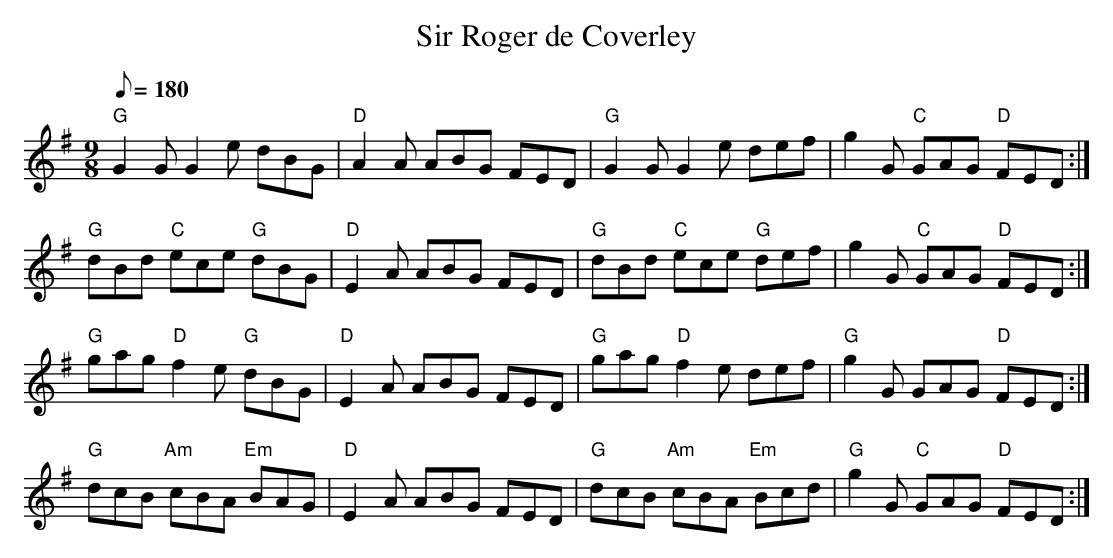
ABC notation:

X:1
T:Sir Roger de Coverley
M:9/8
Q:180
K:G
"G" G2G G2e dBG | "D" A2A ABG FED | "G" G2G G2e def | g2G "C" GAG "D" FED :|
"G" dBd "C" ece "G" dBG | "D" E2A ABG FED | "G" dBd "C" ece "G" def |\
  g2G "C" GAG "D" FED :|
"G" gag "D" f2e "G" dBG | "D" E2A ABG FED | "G" gag "D" f2e def |\
  "G" g2G GAG "D" FED :|
"G" dcB "Am" cBA "Em" BAG | "D" E2A ABG FED | "G" dcB "Am" cBA "Em " Bcd |\
  "G" g2G "C" GAG "D" FED :|
